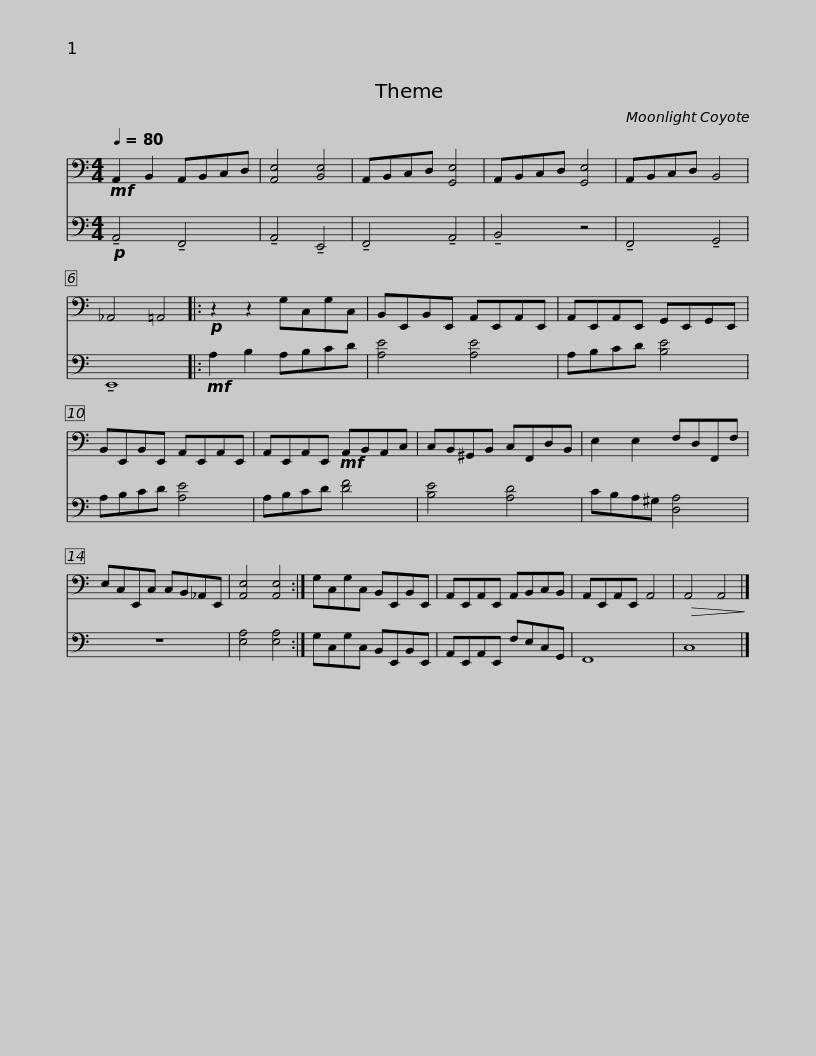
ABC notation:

X:1
%%score 1 2
L:1/8
Q:1/4=80
M:4/4
I:linebreak $
K:C
V:1 bass
V:2 bass
V:1
!mf! A,,2 B,,2 A,,B,,C,D, | [A,,E,]4 [B,,E,]4 | A,,B,,C,D, [G,,E,]4 | A,,B,,C,D, [G,,E,]4 | A,,B,,C,D, B,,4 | %5
 _A,,4 =A,,4 |:!p! z2 z2 G,C,G,C, |$ B,,E,,B,,E,, A,,E,,A,,E,, | A,,E,,A,,E,, G,,E,,G,,E,, | B,,E,,B,,E,, A,,E,,A,,E,, | %10
 A,,E,,A,,E,,!mf! A,,B,,A,,C, | C,B,,^G,,B,, C,F,,D,B,, |$ E,2 E,2 F,D,F,,F, | E,C,E,,C, C,B,,_A,,E,, | [A,,E,]4 [A,,E,]4 :| %15
 G,C,G,C, B,,E,,B,,E,, | A,,E,,A,,E,, A,,B,,C,B,, | A,,E,,A,,E,, A,,4 |!>(! A,,4 A,,4!>)! |] %19
V:2
!p! !tenuto!A,,4 !tenuto!F,,4 | !tenuto!A,,4 !tenuto!E,,4 | !tenuto!F,,4 !tenuto!A,,4 | !tenuto!B,,4 z4 | !tenuto!F,,4 !tenuto!G,,4 | %5
 !tenuto!E,,8 |:!mf! A,2 B,2 A,B,CD |$ [A,E]4 [A,E]4 | A,B,CD [B,E]4 | A,B,CD [A,E]4 | %10
 A,B,CD [DF]4 | [B,E]4 [A,D]4 |$ CB,A,^G, [D,A,]4 | z8 | [E,A,]4 [E,A,]4 :| %15
 G,C,G,C, B,,E,,B,,E,, | A,,E,,A,,E,, F,E,C,G,, | F,,8 | C,8 |] %19
